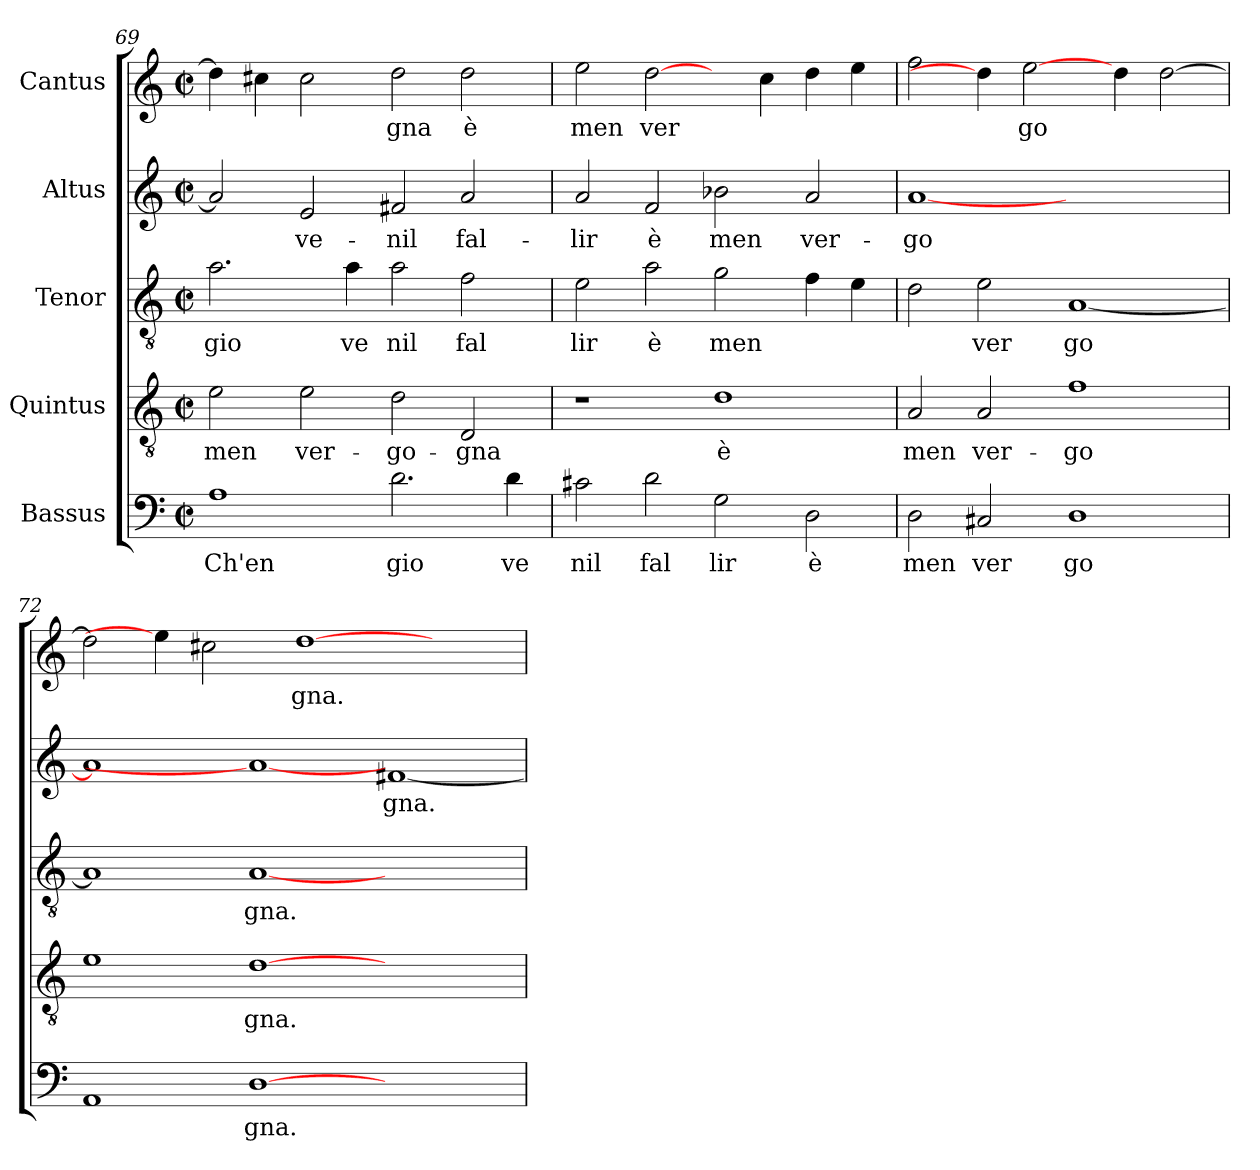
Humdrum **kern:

**kern	**text	**kern	**text	**kern	**text	**kern	**text	**kern	**text
*part5	*part5	*part4	*part4	*part3	*part3	*part2	*part2	*part1	*part1
*staff5	*staff5	*staff4	*staff4	*staff3	*staff3	*staff2	*staff2	*staff1	*staff1
*I"Bassus	*	*I"Quintus	*	*I"Tenor	*	*I"Altus	*	*I"Cantus	*
!!LO:PB:g=z
*clefF4	*	*clefGv2	*	*clefGv2	*	*clefG2	*	*clefG2	*
*k[]	*	*k[]	*	*k[]	*	*k[]	*	*k[]	*
*C:	*	*C:	*	*C:	*	*C:	*	*C:	*
*M2/2	*	*M2/2	*	*M2/2	*	*M2/2	*	*M2/2	*
*met(c|)	*	*met(c|)	*	*met(c|)	*	*met(c|)	*	*met(c|)	*
=69	=69	=69	=69	=69	=69	=69	=69	=69	=69
!	!LO:LY:b:cj	!	!LO:LY:b:cj	!	!LO:LY:b:cj	!	!LO:LY:b:cj	!	!LO:LY:b:cj
1A	Ch'en	2e\	men	2.a\	gio	2a/]	.	4dd\]	.
!	!	!	!	!	!	!	!	!	!LO:LY:b:cj
.	.	.	.	.	.	.	.	4cc#X\	.
!	!	!	!LO:LY:b:cj	!	!	!	!LO:LY:b:cj	!	!LO:LY:b:cj
.	.	2e\	ver-	.	.	2e/	ve-	2cc#\	.
!	!	!	!	!	!LO:LY:b:cj	!	!	!	!
.	.	.	.	4a\	ve	.	.	.	.
!	!LO:LY:b:cj	!	!LO:LY:b:cj	!	!LO:LY:b:cj	!	!LO:LY:b:cj	!	!LO:LY:b:cj
2.d\	gio	2d\	-go-	2a\	nil	2f#X/	-nil	2dd\	gna
!	!	!	!LO:LY:b:cj	!	!LO:LY:b:cj	!	!LO:LY:b:cj	!	!LO:LY:b:cj
.	.	2D/	-gna	2f\	fal	2a/	fal-	2dd\	è
!	!LO:LY:b:cj	!	!	!	!	!	!	!	!
4d\	ve	.	.	.	.	.	.	.	.
=70	=70	=70	=70	=70	=70	=70	=70	=70	=70
!	!LO:LY:b:cj	!	!	!	!LO:LY:b:cj	!	!LO:LY:b:cj	!	!LO:LY:b:cj
2c#X\	nil	1r	.	2e\	lir	2a/	-lir	2ee\	men
!	!LO:LY:b:cj	!	!	!	!LO:LY:b:cj	!	!LO:LY:b:cj	!	!LO:LY:b:cj
2d\	fal	.	.	2a\	è	2f/	è	[2dd\	ver
!	!LO:LY:b:cj	!	!LO:LY:b:cj	!	!LO:LY:b:cj	!	!LO:LY:b:cj	!	!
2G\	lir	1d	è	2g\	men	2b-\	men	4ryy	.
!	!	!	!	!	!	!	!	!	!LO:LY:b:cj
.	.	.	.	.	.	.	.	4cc\	.
!	!LO:LY:b:cj	!	!	!	!LO:LY:b:cj	!	!LO:LY:b:cj	!	!LO:LY:b:cj
2D\	è	.	.	4f\	.	2a/	ver-	4dd\	.
!	!	!	!	!	!LO:LY:b:cj	!	!	!	!LO:LY:b:cj
.	.	.	.	4e\	.	.	.	4ee\	.
=71	=71	=71	=71	=71	=71	=71	=71	=71	=71
!	!LO:LY:b:cj	!	!LO:LY:b:cj	!	!LO:LY:b:cj	!	!LO:LY:b:cj	!	!LO:LY:b:cj
2D\	men	2A/	men	2d\	.	[<1a	-go-	2ff\	.
!	!LO:LY:b:cj	!	!LO:LY:b:cj	!	!LO:LY:b:cj	!	!	!	!
2C#X/	ver	2A/	ver-	2e\	ver	.	.	4dd\]	.
!	!	!	!	!	!	!	!	!	!LO:LY:b:cj
.	.	.	.	.	.	.	.	[2ee\	go
!	!LO:LY:b:cj	!	!LO:LY:b:cj	!	!LO:LY:b:cj	!	!	!	!
1D	go	1f	-go-	[<1A	go	1ryy	.	.	.
!	!	!	!	!	!	!	!	!	!LO:LY:b:cj
.	.	.	.	.	.	.	.	4dd\	.
!	!	!	!	!	!	!	!	!	!LO:LY:b:cj
.	.	.	.	.	.	.	.	[>2dd\	.
=72	=72	=72	=72	=72	=72	=72	=72	=72	=72
!	!LO:LY:b:cj	!	!LO:LY:b:cj	!	!LO:LY:b:cj	!	!LO:LY:b:cj	!	!LO:LY:b:cj
1AA	.	1e	--	1A]	.	1a]	--	2dd\]	.
.	.	.	.	.	.	.	.	4ee\]	.
!	!	!	!	!	!	!	!	!	!LO:LY:b:cj
.	.	.	.	.	.	.	.	2cc#\	.
!	!LO:LY:b:cj	!	!LO:LY:b:cj	!	!LO:LY:b:cj	!	!	!	!
[>1D	gna.	[>1d	-gna.	[<1A	gna.	1a_	.	.	.
!	!	!	!	!	!	!	!	!	!LO:LY:b:cj
.	.	.	.	.	.	.	.	[>1dd	gna.
!	!	!	!	!	!	!	!LO:LY:b:cj	!	!
1ryy	.	1ryy	.	1ryy	.	[<1f#X	-gna.	.	.
.	.	.	.	.	.	.	.	2.ryy	.
=	=	=	=	=	=	=	=	=	=
*-	*-	*-	*-	*-	*-	*-	*-	*-	*-
